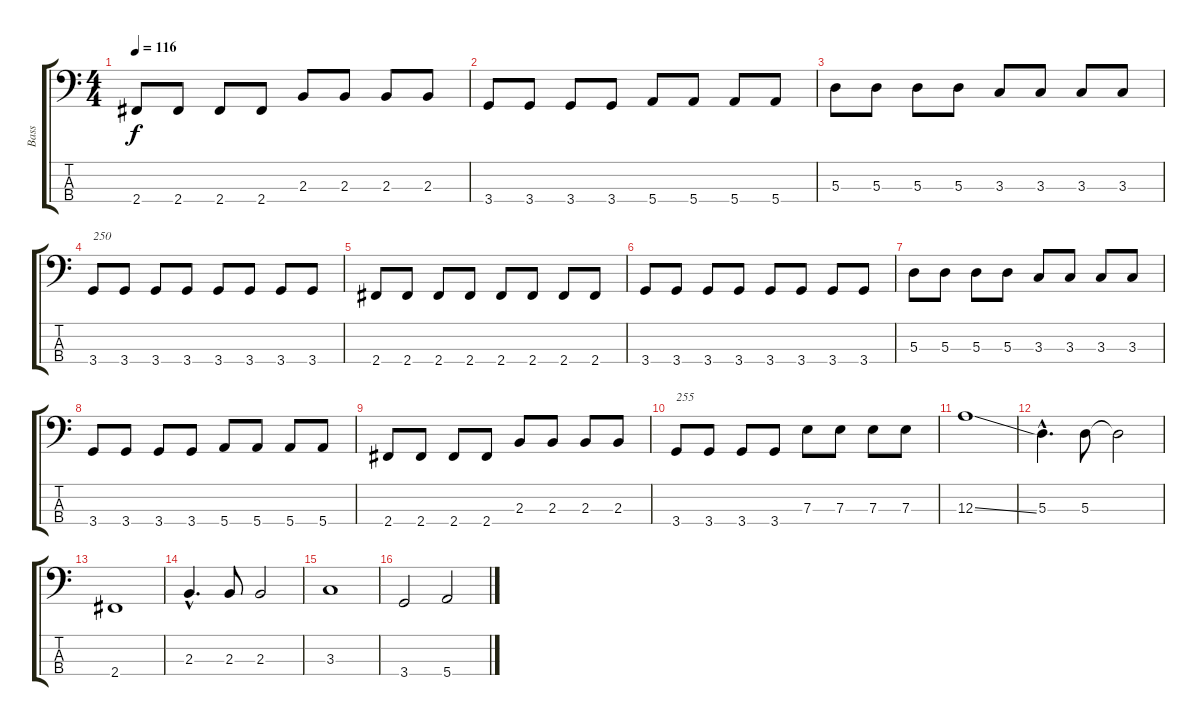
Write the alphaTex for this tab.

\track ("Bass" "Bass") {instrument electricbassfinger}
\staff {score tabs}
\tuning (G2 D2 A1 E1) {hide}
\ts (4 4)
\tempo 116
\clef f4
\ks c
2.4.8{dy f} 2.4.8 2.4.8 2.4.8 2.3.8 2.3.8 2.3.8 2.3.8 |
3.4.8 3.4.8 3.4.8 3.4.8 5.4.8 5.4.8 5.4.8 5.4.8 |
5.3.8 5.3.8 5.3.8 5.3.8 3.3.8 3.3.8 3.3.8 3.3.8 |
3.4.8{txt "250"} 3.4.8 3.4.8 3.4.8 3.4.8 3.4.8 3.4.8 3.4.8 |
2.4.8 2.4.8 2.4.8 2.4.8 2.4.8 2.4.8 2.4.8 2.4.8 |
3.4.8 3.4.8 3.4.8 3.4.8 3.4.8 3.4.8 3.4.8 3.4.8 |
5.3.8 5.3.8 5.3.8 5.3.8 3.3.8 3.3.8 3.3.8 3.3.8 |
3.4.8 3.4.8 3.4.8 3.4.8 5.4.8 5.4.8 5.4.8 5.4.8 |
2.4.8 2.4.8 2.4.8 2.4.8 2.3.8 2.3.8 2.3.8 2.3.8 |
3.4.8{txt "255"} 3.4.8 3.4.8 3.4.8 7.3.8 7.3.8 7.3.8 7.3.8 |
12.3{ss}.1 |
5.3{hac}.4{d} 5.3.8 5.3{t}.2 |
2.4.1 |
2.3{hac}.4{d} 2.3.8 2.3.2 |
3.3.1 |
3.4.2 5.4.2
